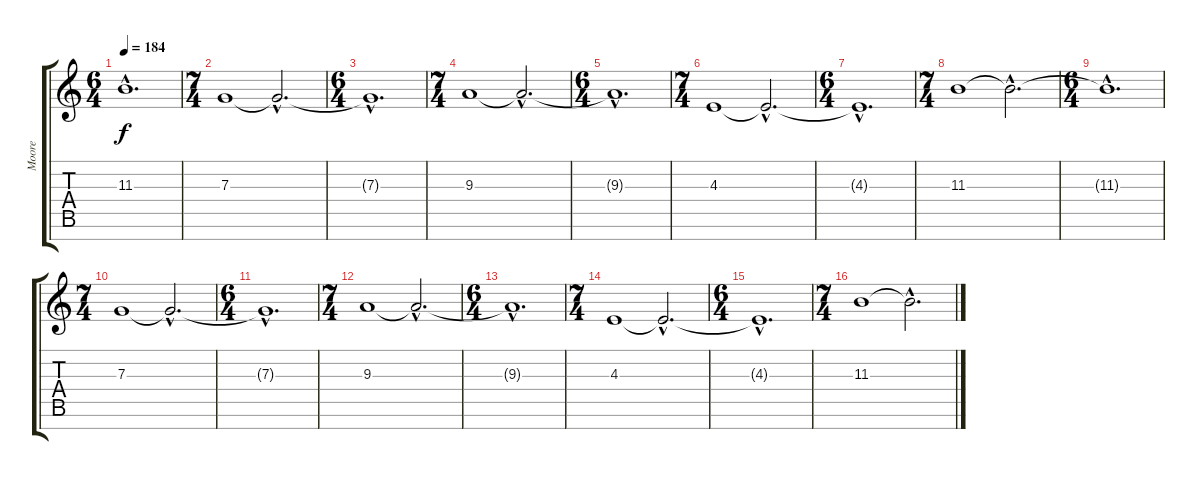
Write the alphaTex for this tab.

\track ("Moore" "Moore") {instrument lead2sawtooth}
\staff {score tabs}
\tuning (A4 E4 C4 G3 D3 A2 E2) {hide}
\ts (6 4)
\tempo 184
\clef g2
\ks c
11.3{hac t}.1{d dy f} |
\ts (7 4)
7.3.1 7.3{hac t}.2{d} |
\ts (6 4)
7.3{hac t}.1{d} |
\ts (7 4)
9.3.1 9.3{hac t}.2{d} |
\ts (6 4)
9.3{hac t}.1{d} |
\ts (7 4)
4.3.1 4.3{hac t}.2{d} |
\ts (6 4)
4.3{hac t}.1{d} |
\ts (7 4)
11.3.1 11.3{hac t}.2{d} |
\ts (6 4)
11.3{hac t}.1{d} |
\ts (7 4)
7.3.1 7.3{hac t}.2{d} |
\ts (6 4)
7.3{hac t}.1{d} |
\ts (7 4)
9.3.1 9.3{hac t}.2{d} |
\ts (6 4)
9.3{hac t}.1{d} |
\ts (7 4)
4.3.1 4.3{hac t}.2{d} |
\ts (6 4)
4.3{hac t}.1{d} |
\ts (7 4)
11.3.1 11.3{hac t}.2{d}
